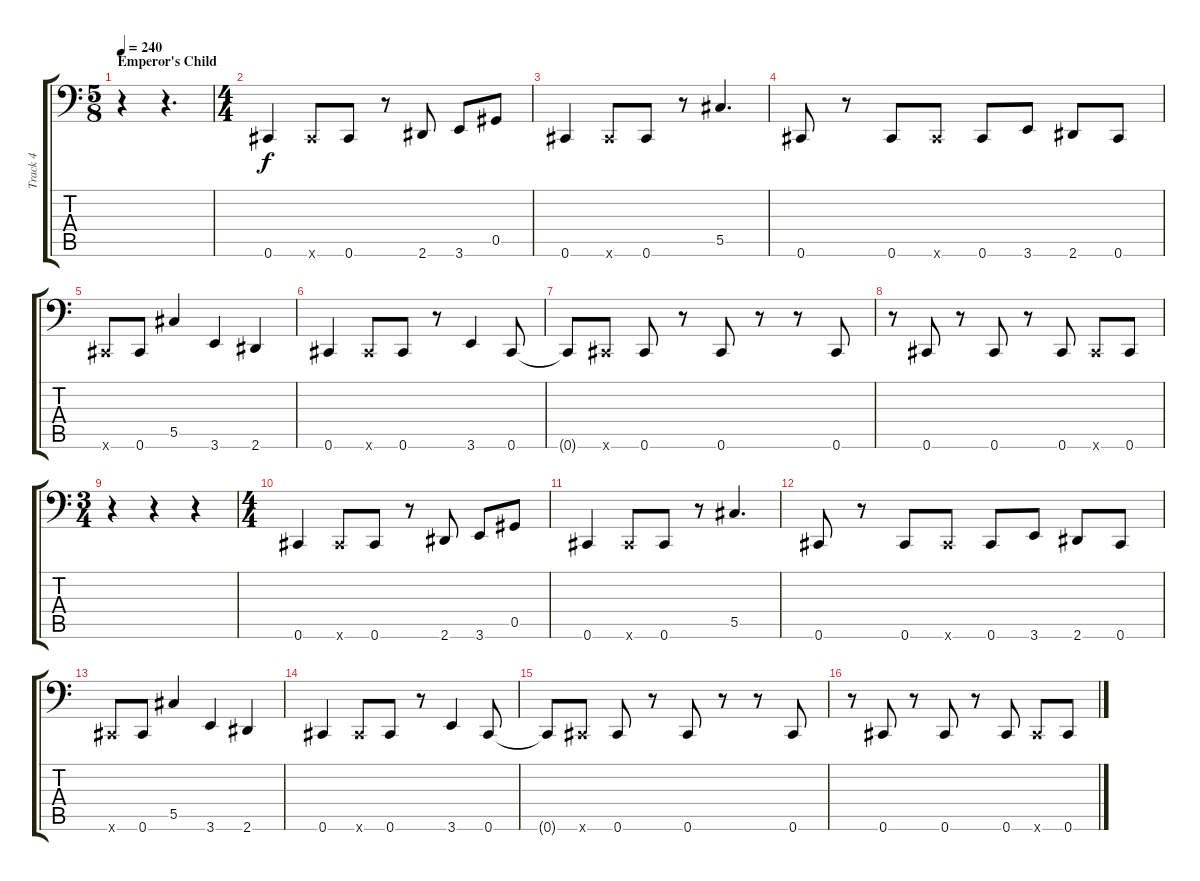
\track ("Track 4" "Track 4") {instrument electricbassfinger}
\staff {score tabs}
\tuning (Eb3 Bb2 Gb2 Db2 Ab1 Db1) {hide}
\ts (5 8)
\section ("" "Emperor's Child")
\tempo 240
\clef f4
\ks c
r.4{dy f} r.4{d} |
\ts (4 4)
0.6.4 0.6{x}.8 0.6.8 r.8 2.6.8 3.6.8 0.5.8 |
0.6.4 0.6{x}.8 0.6.8 r.8 5.5.4{d} |
0.6.8 r.8 0.6.8 0.6{x}.8 0.6.8 3.6.8 2.6.8 0.6.8 |
0.6{x}.8 0.6.8 5.5.4 3.6.4 2.6.4 |
0.6.4 0.6{x}.8 0.6.8 r.8 3.6.4 0.6.8 |
0.6{t}.8 0.6{x}.8 0.6.8 r.8 0.6.8 r.8 r.8 0.6.8 |
r.8 0.6.8 r.8 0.6.8 r.8 0.6.8 0.6{x}.8 0.6.8 |
\ts (3 4)
r.4 r.4 r.4 |
\ts (4 4)
0.6.4 0.6{x}.8 0.6.8 r.8 2.6.8 3.6.8 0.5.8 |
0.6.4 0.6{x}.8 0.6.8 r.8 5.5.4{d} |
0.6.8 r.8 0.6.8 0.6{x}.8 0.6.8 3.6.8 2.6.8 0.6.8 |
0.6{x}.8 0.6.8 5.5.4 3.6.4 2.6.4 |
0.6.4 0.6{x}.8 0.6.8 r.8 3.6.4 0.6.8 |
0.6{t}.8 0.6{x}.8 0.6.8 r.8 0.6.8 r.8 r.8 0.6.8 |
r.8 0.6.8 r.8 0.6.8 r.8 0.6.8 0.6{x}.8 0.6.8
